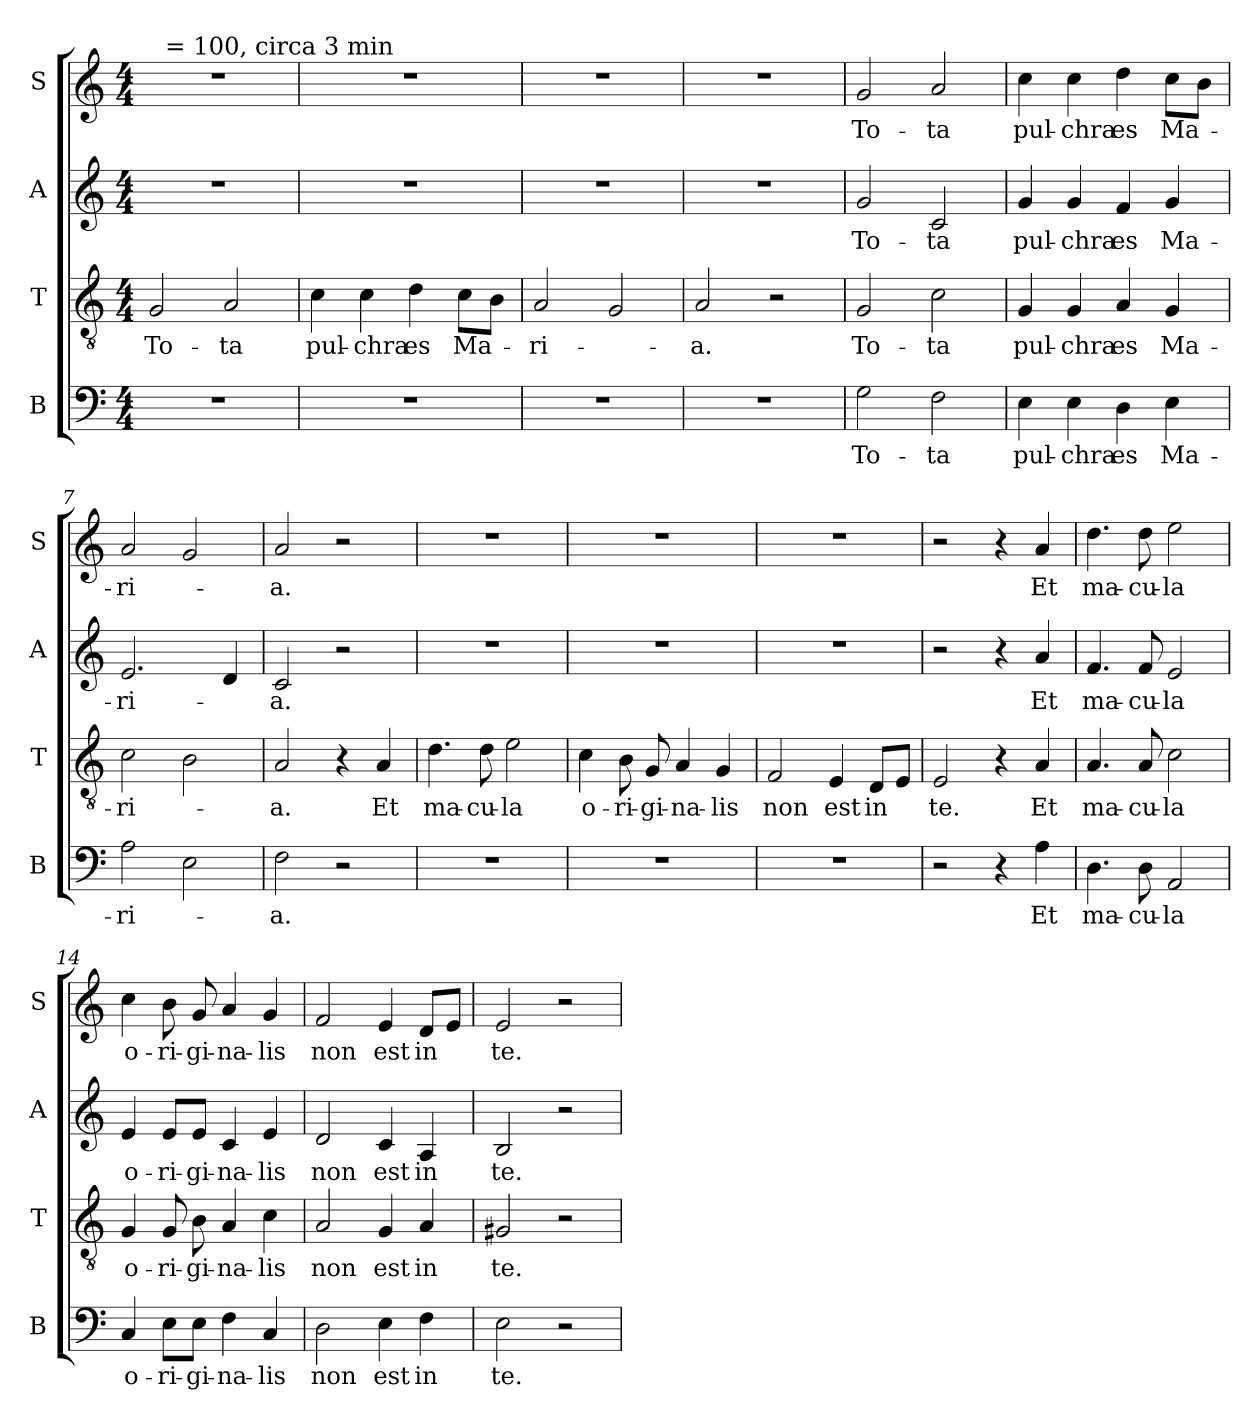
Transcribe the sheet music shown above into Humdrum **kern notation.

**kern	**text	**kern	**text	**kern	**text	**kern	**text
*part4	*part4	*part3	*part3	*part2	*part2	*part1	*part1
*staff4	*staff4	*staff3	*staff3	*staff2	*staff2	*staff1	*staff1
*I"B	*	*I"T	*	*I"A	*	*I"S	*
*I'B	*	*I'T	*	*I'A	*	*I'S	*
*clefF4	*	*clefGv2	*	*clefG2	*	*clefG2	*
*k[]	*	*k[]	*	*k[]	*	*k[]	*
*C:	*	*C:	*	*C:	*	*C:	*
*M4/4	*	*M4/4	*	*M4/4	*	*M4/4	*
=1	=1	=1	=1	=1	=1	=1	=1
!	!	!	!	!	!	!LO:TX:a:t=  = 100, circa 3 min	!
1r	.	2G/	To-	1r	.	1r	.
.	.	2A/	ta	.	.	.	.
=2	=2	=2	=2	=2	=2	=2	=2
1r	.	4c\	pul-	1r	.	1r	.
.	.	4c\	chra	.	.	.	.
.	.	4d\	es	.	.	.	.
.	.	8c\L	Ma-	.	.	.	.
.	.	8B\J	.	.	.	.	.
=3	=3	=3	=3	=3	=3	=3	=3
1r	.	2A/	ri-	1r	.	1r	.
.	.	2G/	.	.	.	.	.
=4	=4	=4	=4	=4	=4	=4	=4
1r	.	2A/	a.	1r	.	1r	.
.	.	2r	.	.	.	.	.
=5	=5	=5	=5	=5	=5	=5	=5
2G\	To-	2G/	To-	2g/	To-	2g/	To-
2F\	ta	2c\	ta	2c/	ta	2a/	ta
=6	=6	=6	=6	=6	=6	=6	=6
4E\	pul-	4G/	pul-	4g/	pul-	4cc\	pul-
4E\	chra	4G/	chra	4g/	chra	4cc\	chra
4D\	es	4A/	es	4f/	es	4dd\	es
4E\	Ma-	4G/	Ma-	4g/	Ma-	8cc\L	Ma-
.	.	.	.	.	.	8b\J	.
=7	=7	=7	=7	=7	=7	=7	=7
2A\	ri-	2c\	ri-	2.e/	ri-	2a/	ri-
2E\	.	2B\	.	.	.	2g/	.
.	.	.	.	4d/	.	.	.
=8	=8	=8	=8	=8	=8	=8	=8
2F\	a.	2A/	a.	2c/	a.	2a/	a.
2r	.	4r	.	2r	.	2r	.
.	.	4A/	Et	.	.	.	.
=9	=9	=9	=9	=9	=9	=9	=9
1r	.	4.d\	ma-	1r	.	1r	.
.	.	8d\	cu-	.	.	.	.
.	.	2e\	la	.	.	.	.
!!LO:LB:g=z
=10	=10	=10	=10	=10	=10	=10	=10
1r	.	4c\	o-	1r	.	1r	.
.	.	8B\	ri-	.	.	.	.
.	.	8G/	gi-	.	.	.	.
.	.	4A/	-na-	.	.	.	.
.	.	4G/	-lis	.	.	.	.
=11	=11	=11	=11	=11	=11	=11	=11
1r	.	2F/	non	1r	.	1r	.
.	.	4E/	est	.	.	.	.
.	.	8D/L	in	.	.	.	.
.	.	8E/J	.	.	.	.	.
=12	=12	=12	=12	=12	=12	=12	=12
2r	.	2E/	te.	2r	.	2r	.
4r	.	4r	.	4r	.	4r	.
4A\	Et	4A/	Et	4a/	Et	4a/	Et
=13	=13	=13	=13	=13	=13	=13	=13
4.D\	ma-	4.A/	ma-	4.f/	ma-	4.dd\	ma-
8D\	cu-	8A/	cu-	8f/	cu-	8dd\	cu-
2AA/	la	2c\	la	2e/	la	2ee\	la
=14	=14	=14	=14	=14	=14	=14	=14
4C/	o-	4G/	o-	4e/	o-	4cc\	o-
8E\L	ri-	8G/	ri-	8e/L	ri-	8b\	ri-
8E\J	gi-	8B\	gi-	8e/J	gi-	8g/	gi-
4F\	-na-	4A/	-na-	4c/	-na-	4a/	-na-
4C/	lis	4c\	lis	4e/	lis	4g/	lis
=15	=15	=15	=15	=15	=15	=15	=15
2D\	non	2A/	non	2d/	non	2f/	non
4E\	est	4G/	est	4c/	est	4e/	est
4F\	in	4A/	in	4A/	in	8d/L	in
.	.	.	.	.	.	8e/J	.
=16	=16	=16	=16	=16	=16	=16	=16
2E\	te.	2G#X/	te.	2B/	te.	2e/	te.
2r	.	2r	.	2r	.	2r	.
=	=	=	=	=	=	=	=
*-	*-	*-	*-	*-	*-	*-	*-
